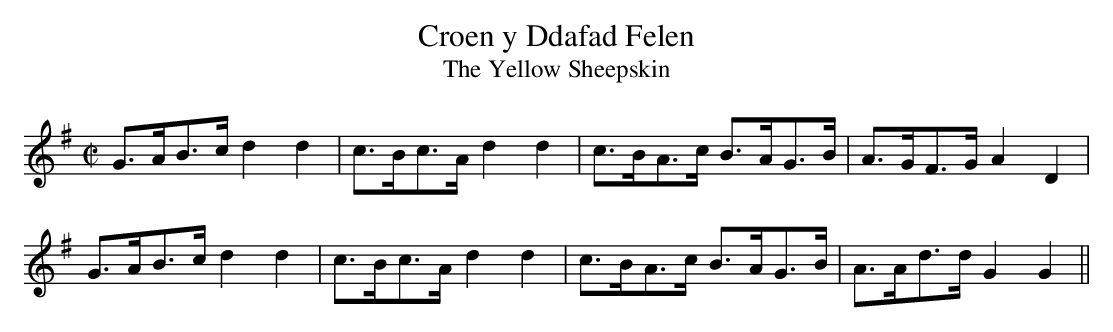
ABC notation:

X:1
T:Croen y Ddafad Felen
T:The Yellow Sheepskin
M:C|
keys.  It is particularly fun in F#.
K:G
G>AB>c d2 d2 | c>Bc>A d2 d2 | c>BA>c B>AG>B | A>GF>G A2 D2 |
G>AB>c d2 d2 | c>Bc>A d2 d2 | c>BA>c B>AG>B | A>Ad>d G2 G2 ||
